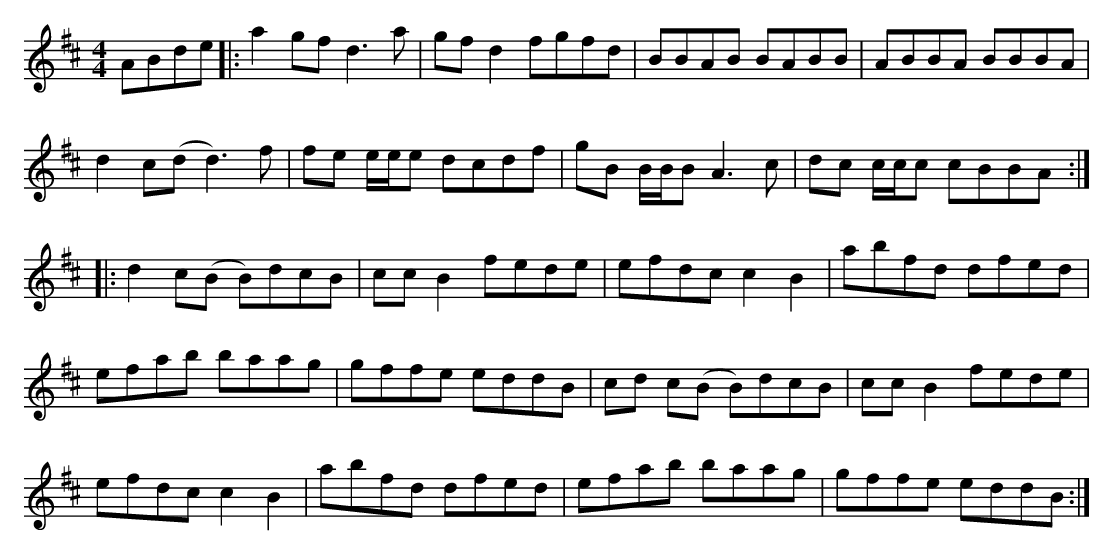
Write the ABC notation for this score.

X:1
M:4/4
K:D
ABde|:a2gf d3a|gfd2 fgfd|BBAB BABB|ABBA BBBA|
d2c(d d3) f|fe e/e/e dcdf|gB B/B/B A3 c|dc c/c/c cBBA:|
|:d2 c(B B)dcB|ccB2 fede|efdc c2 B2|abfd dfed|
efab baag|gffe eddB|cd c(B B)dcB|ccB2 fede|
efdc c2 B2|abfd dfed|efab baag|gffe eddB:|
